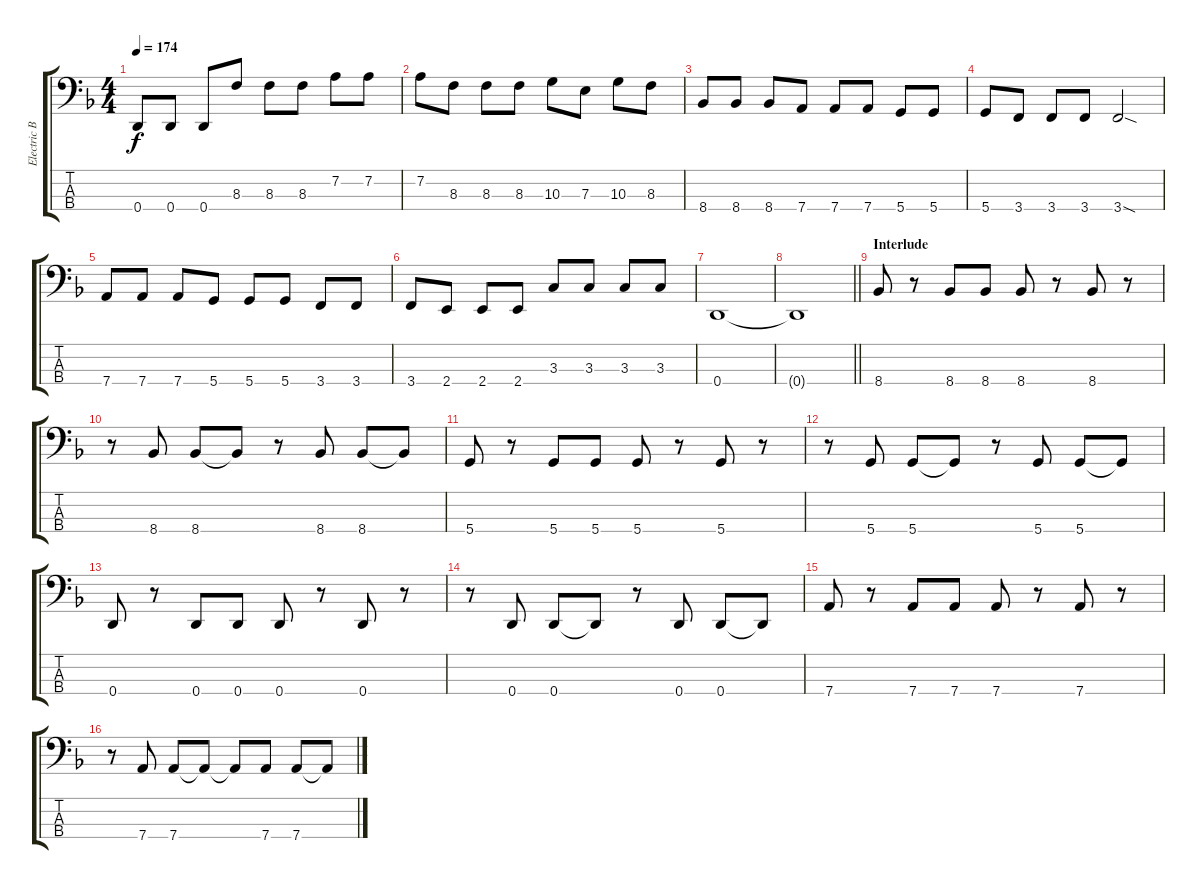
\track ("Electric Bass" "Electric B") {instrument electricbasspick}
\staff {score tabs}
\tuning (G2 D2 A1 D1) {hide}
\ts (4 4)
\tempo 174
\clef f4
\ks dminor
0.4.8{dy f} 0.4.8 0.4.8 8.3.8 8.3.8 8.3.8 7.2.8 7.2.8 |
7.2.8 8.3.8 8.3.8 8.3.8 10.3.8 7.3.8 10.3.8 8.3.8 |
8.4.8 8.4.8 8.4.8 7.4.8 7.4.8 7.4.8 5.4.8 5.4.8 |
5.4.8 3.4.8 3.4.8 3.4.8 3.4{sod}.2 |
7.4.8 7.4.8 7.4.8 5.4.8 5.4.8 5.4.8 3.4.8 3.4.8 |
3.4.8 2.4.8 2.4.8 2.4.8 3.3.8 3.3.8 3.3.8 3.3.8 |
0.4.1 |
\barLineRight lightlight
0.4{t}.1 |
\section ("" "Interlude")
8.4.8 r.8 8.4.8 8.4.8 8.4.8 r.8 8.4.8 r.8 |
r.8 8.4.8 8.4.8 8.4{t}.8 r.8 8.4.8 8.4.8 8.4{t}.8 |
5.4.8 r.8 5.4.8 5.4.8 5.4.8 r.8 5.4.8 r.8 |
r.8 5.4.8 5.4.8 5.4{t}.8 r.8 5.4.8 5.4.8 5.4{t}.8 |
0.4.8 r.8 0.4.8 0.4.8 0.4.8 r.8 0.4.8 r.8 |
r.8 0.4.8 0.4.8 0.4{t}.8 r.8 0.4.8 0.4.8 0.4{t}.8 |
7.4.8 r.8 7.4.8 7.4.8 7.4.8 r.8 7.4.8 r.8 |
r.8 7.4.8 7.4.8 7.4{t}.8 7.4{t}.8 7.4.8 7.4.8 7.4{t}.8
